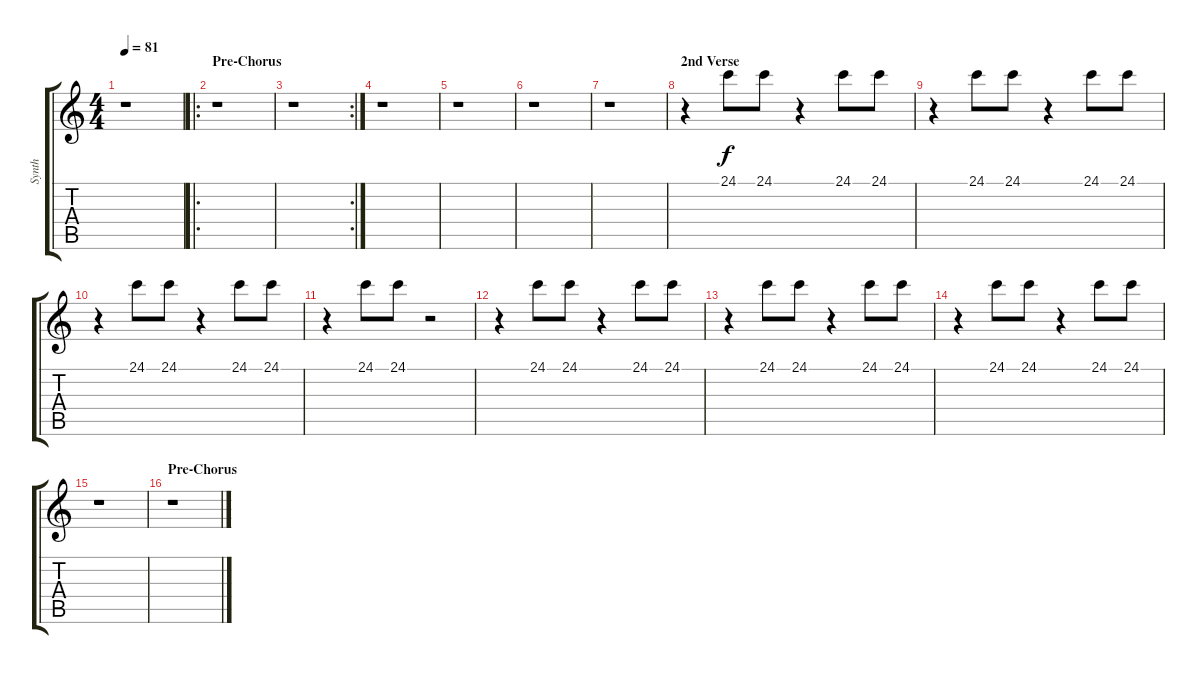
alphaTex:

\track ("Synth" "Synth") {instrument lead4chiff}
\staff {score tabs}
\tuning (C4 G3 Eb3 Bb2 F2 C2) {hide}
\ts (4 4)
\tempo 81
\clef g2
\ks c
r.1{dy f} |
\ro
\section ("" "Pre-Chorus")
r.1 |
\rc 2
r.1 |
r.1 |
r.1 |
r.1 |
r.1 |
\section ("" "2nd Verse")
r.4 24.1.8 24.1.8 r.4 24.1.8 24.1.8 |
r.4 24.1.8 24.1.8 r.4 24.1.8 24.1.8 |
r.4 24.1.8 24.1.8 r.4 24.1.8 24.1.8 |
r.4 24.1.8 24.1.8 r.2 |
r.4 24.1.8 24.1.8 r.4 24.1.8 24.1.8 |
r.4 24.1.8 24.1.8 r.4 24.1.8 24.1.8 |
r.4 24.1.8 24.1.8 r.4 24.1.8 24.1.8 |
r.1 |
\section ("" "Pre-Chorus")
r.1
